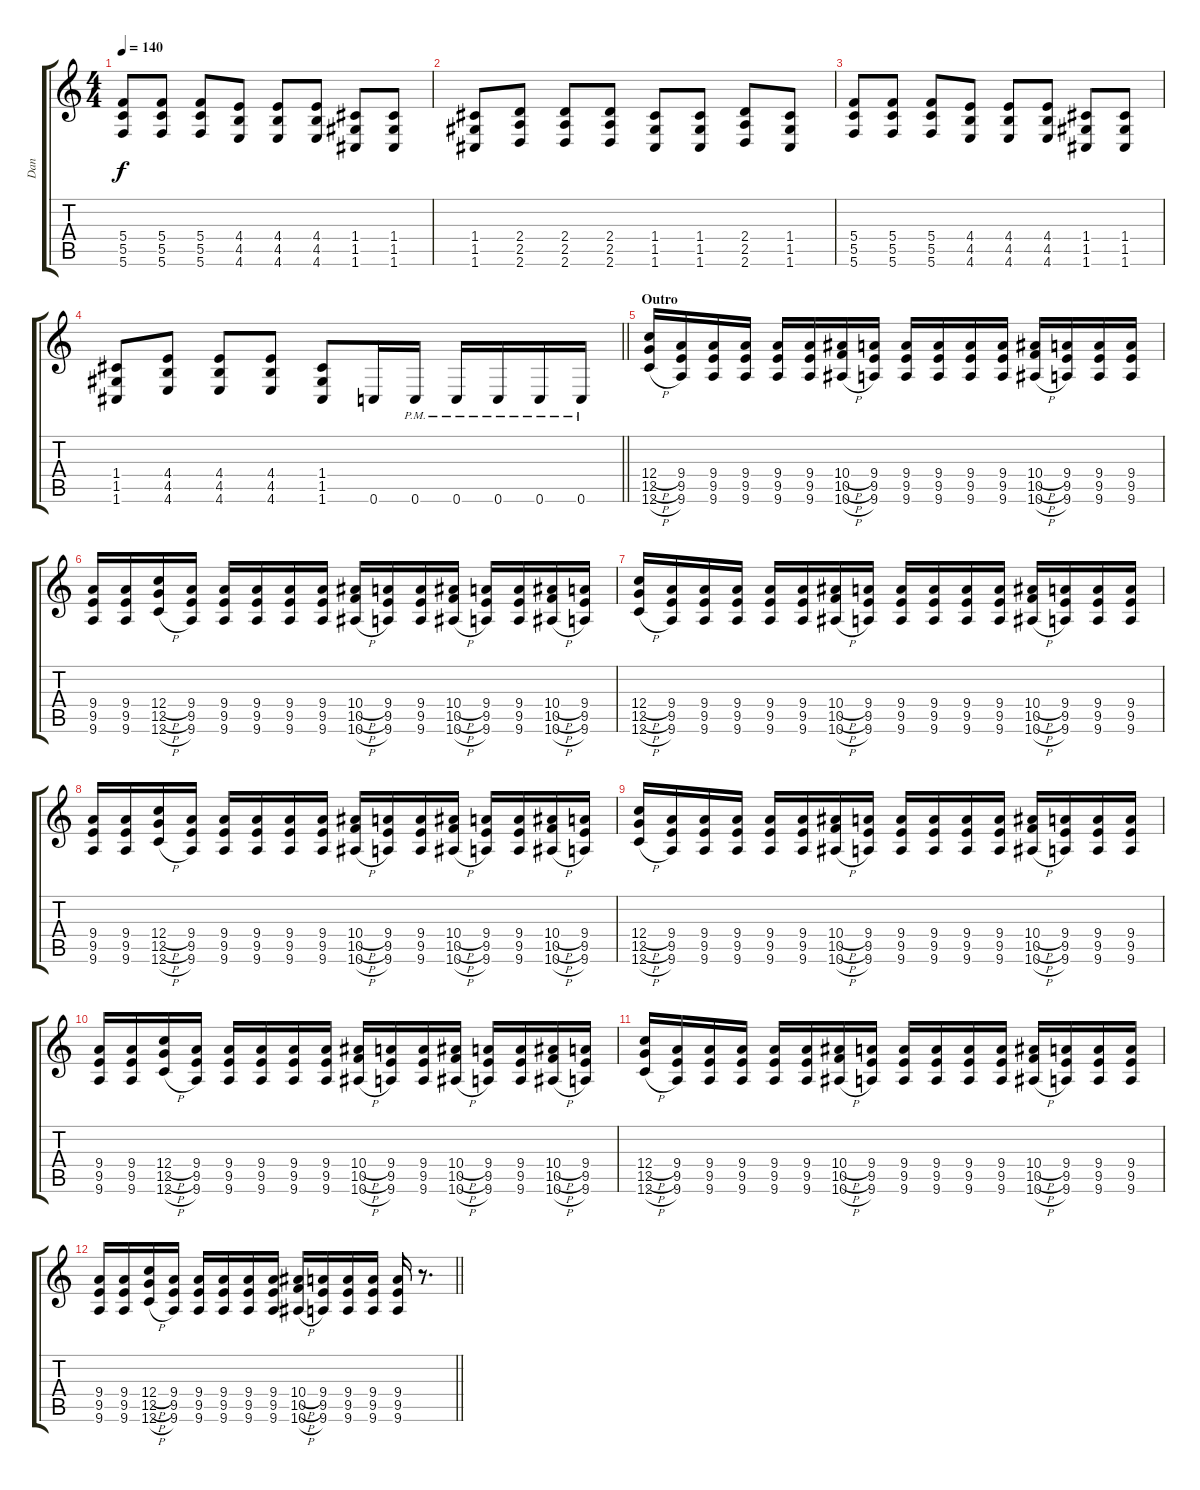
\track ("Dan" "Dan") {instrument distortionguitar}
\staff {score tabs}
\tuning (D4 A3 F3 C3 G2 C2) {hide}
\ts (4 4)
\tempo 140
\clef g2
\ks c
(5.4 5.5 5.6).8{dy f} (5.4 5.5 5.6).8 (5.4 5.5 5.6).8 (4.4 4.5 4.6).8 (4.4 4.5 4.6).8 (4.4 4.5 4.6).8 (1.4 1.5 1.6).8 (1.4 1.5 1.6).8 |
(1.4 1.5 1.6).8 (2.4 2.5 2.6).8 (2.4 2.5 2.6).8 (2.4 2.5 2.6).8 (1.4 1.5 1.6).8 (1.4 1.5 1.6).8 (2.4 2.5 2.6).8 (1.4 1.5 1.6).8 |
(5.4 5.5 5.6).8 (5.4 5.5 5.6).8 (5.4 5.5 5.6).8 (4.4 4.5 4.6).8 (4.4 4.5 4.6).8 (4.4 4.5 4.6).8 (1.4 1.5 1.6).8 (1.4 1.5 1.6).8 |
\barLineRight lightlight
(1.4 1.5 1.6).8 (4.4 4.5 4.6).8 (4.4 4.5 4.6).8 (4.4 4.5 4.6).8 (1.4 1.5 1.6).8 0.6.16 0.6{pm}.16 0.6{pm}.16 0.6{pm}.16 0.6{pm}.16 0.6{pm}.16 |
\section ("" "Outro")
(12.4{h} 12.5{h} 12.6{h}).16 (9.4 9.5 9.6).16 (9.4 9.5 9.6).16 (9.4 9.5 9.6).16 (9.4 9.5 9.6).16 (9.4 9.5 9.6).16 (10.4{h} 10.5{h} 10.6{h}).16 (9.4 9.5 9.6).16 (9.4 9.5 9.6).16 (9.4 9.5 9.6).16 (9.4 9.5 9.6).16 (9.4 9.5 9.6).16 (10.4{h} 10.5{h} 10.6{h}).16 (9.4 9.5 9.6).16 (9.4 9.5 9.6).16 (9.4 9.5 9.6).16 |
(9.4 9.5 9.6).16 (9.4 9.5 9.6).16 (12.4{h} 12.5{h} 12.6{h}).16 (9.4 9.5 9.6).16 (9.4 9.5 9.6).16 (9.4 9.5 9.6).16 (9.4 9.5 9.6).16 (9.4 9.5 9.6).16 (10.4{h} 10.5{h} 10.6{h}).16 (9.4 9.5 9.6).16 (9.4 9.5 9.6).16 (10.4{h} 10.5{h} 10.6{h}).16 (9.4 9.5 9.6).16 (9.4 9.5 9.6).16 (10.4{h} 10.5{h} 10.6{h}).16 (9.4 9.5 9.6).16 |
(12.4{h} 12.5{h} 12.6{h}).16 (9.4 9.5 9.6).16 (9.4 9.5 9.6).16 (9.4 9.5 9.6).16 (9.4 9.5 9.6).16 (9.4 9.5 9.6).16 (10.4{h} 10.5{h} 10.6{h}).16 (9.4 9.5 9.6).16 (9.4 9.5 9.6).16 (9.4 9.5 9.6).16 (9.4 9.5 9.6).16 (9.4 9.5 9.6).16 (10.4{h} 10.5{h} 10.6{h}).16 (9.4 9.5 9.6).16 (9.4 9.5 9.6).16 (9.4 9.5 9.6).16 |
(9.4 9.5 9.6).16 (9.4 9.5 9.6).16 (12.4{h} 12.5{h} 12.6{h}).16 (9.4 9.5 9.6).16 (9.4 9.5 9.6).16 (9.4 9.5 9.6).16 (9.4 9.5 9.6).16 (9.4 9.5 9.6).16 (10.4{h} 10.5{h} 10.6{h}).16 (9.4 9.5 9.6).16 (9.4 9.5 9.6).16 (10.4{h} 10.5{h} 10.6{h}).16 (9.4 9.5 9.6).16 (9.4 9.5 9.6).16 (10.4{h} 10.5{h} 10.6{h}).16 (9.4 9.5 9.6).16 |
(12.4{h} 12.5{h} 12.6{h}).16 (9.4 9.5 9.6).16 (9.4 9.5 9.6).16 (9.4 9.5 9.6).16 (9.4 9.5 9.6).16 (9.4 9.5 9.6).16 (10.4{h} 10.5{h} 10.6{h}).16 (9.4 9.5 9.6).16 (9.4 9.5 9.6).16 (9.4 9.5 9.6).16 (9.4 9.5 9.6).16 (9.4 9.5 9.6).16 (10.4{h} 10.5{h} 10.6{h}).16 (9.4 9.5 9.6).16 (9.4 9.5 9.6).16 (9.4 9.5 9.6).16 |
(9.4 9.5 9.6).16 (9.4 9.5 9.6).16 (12.4{h} 12.5{h} 12.6{h}).16 (9.4 9.5 9.6).16 (9.4 9.5 9.6).16 (9.4 9.5 9.6).16 (9.4 9.5 9.6).16 (9.4 9.5 9.6).16 (10.4{h} 10.5{h} 10.6{h}).16 (9.4 9.5 9.6).16 (9.4 9.5 9.6).16 (10.4{h} 10.5{h} 10.6{h}).16 (9.4 9.5 9.6).16 (9.4 9.5 9.6).16 (10.4{h} 10.5{h} 10.6{h}).16 (9.4 9.5 9.6).16 |
(12.4{h} 12.5{h} 12.6{h}).16 (9.4 9.5 9.6).16 (9.4 9.5 9.6).16 (9.4 9.5 9.6).16 (9.4 9.5 9.6).16 (9.4 9.5 9.6).16 (10.4{h} 10.5{h} 10.6{h}).16 (9.4 9.5 9.6).16 (9.4 9.5 9.6).16 (9.4 9.5 9.6).16 (9.4 9.5 9.6).16 (9.4 9.5 9.6).16 (10.4{h} 10.5{h} 10.6{h}).16 (9.4 9.5 9.6).16 (9.4 9.5 9.6).16 (9.4 9.5 9.6).16 |
\barLineRight lightlight
(9.4 9.5 9.6).16 (9.4 9.5 9.6).16 (12.4{h} 12.5{h} 12.6{h}).16 (9.4 9.5 9.6).16 (9.4 9.5 9.6).16 (9.4 9.5 9.6).16 (9.4 9.5 9.6).16 (9.4 9.5 9.6).16 (10.4{h} 10.5{h} 10.6{h}).16 (9.4 9.5 9.6).16 (9.4 9.5 9.6).16 (9.4 9.5 9.6).16 (9.4 9.5 9.6).16 r.8{d}
